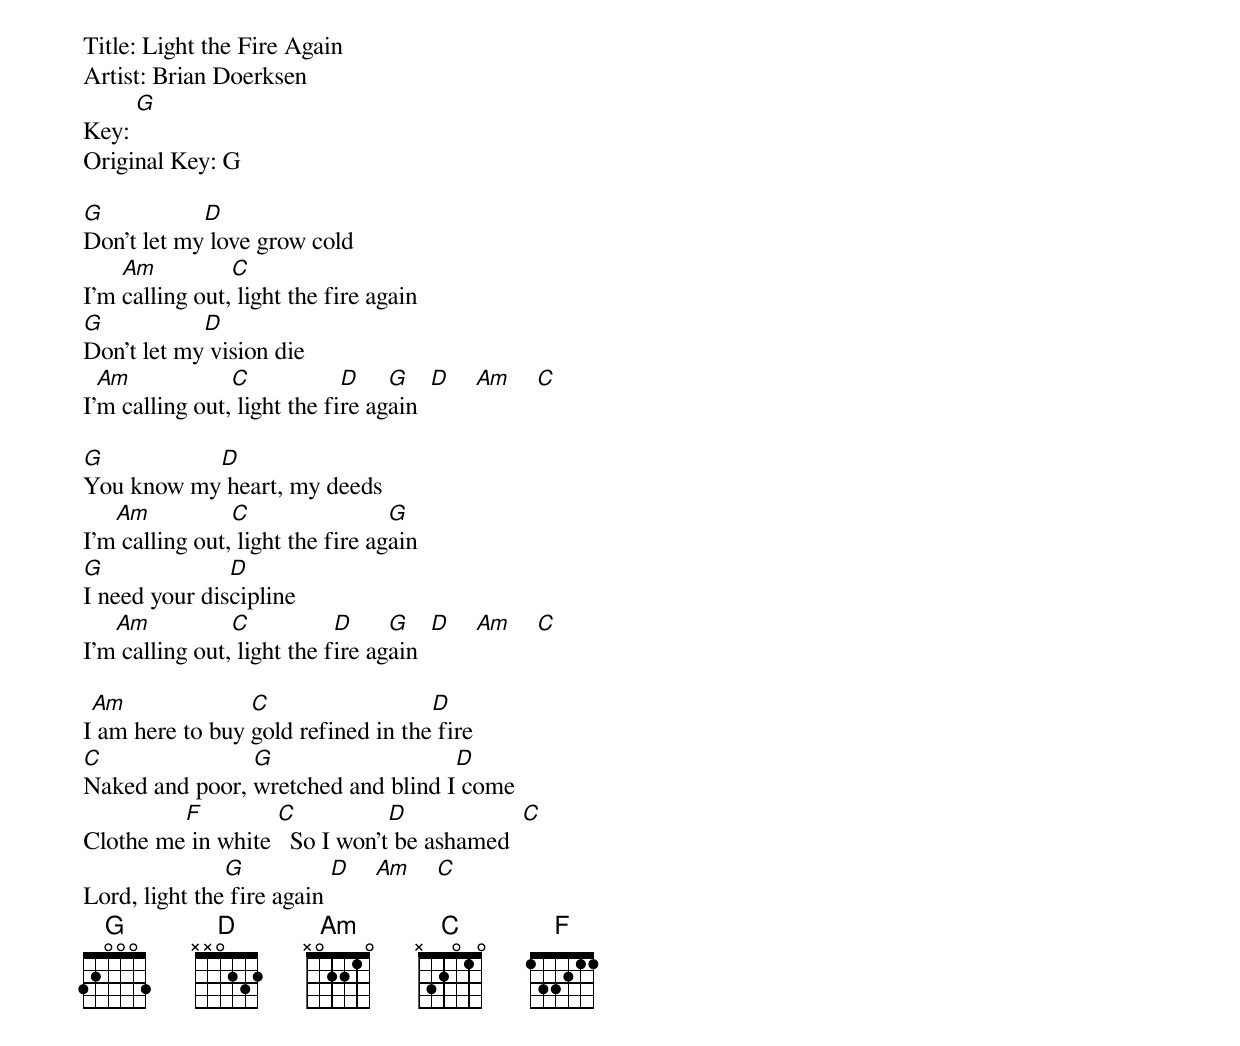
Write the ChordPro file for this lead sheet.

Title: Light the Fire Again
Artist: Brian Doerksen
Key: [G]
Original Key: G

[G]Don't let my[D] love grow cold
I'm [Am]calling out,[C] light the fire again
[G]Don't let my[D] vision die
I'[Am]m calling out,[C] light the fi[D]re ag[G]ain  [D]    [Am]    [C]

[G]You know my[D] heart, my deeds
I'm[Am] calling out,[C] light the fire ag[G]ain
[G]I need your dis[D]cipline
I'm[Am] calling out,[C] light the f[D]ire ag[G]ain  [D]    [Am]    [C]

I[Am] am here to buy [C]gold refined in the[D] fire
[C]Naked and poor, [G]wretched and blind I[D] come
Clothe me[F] in white [C]  So I won't[D] be ashamed  [C]
Lord, light the[G] fire again [D]    [Am]    [C]
